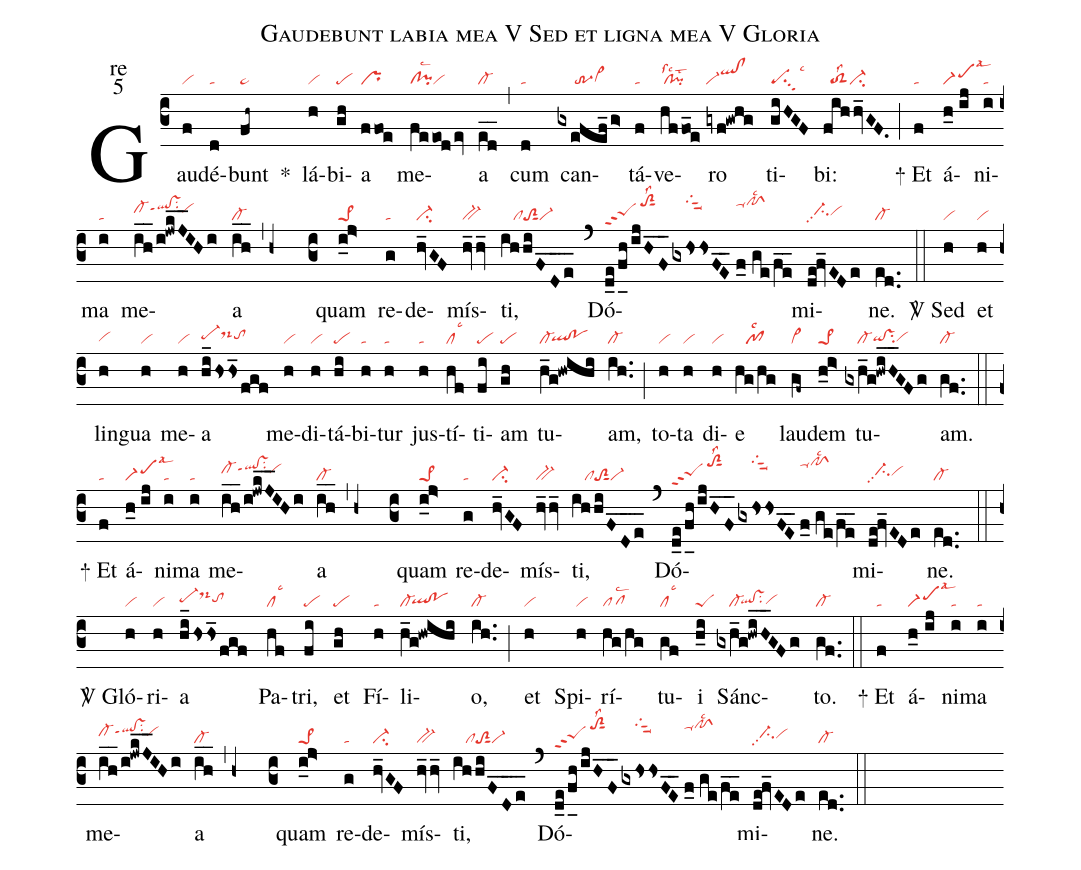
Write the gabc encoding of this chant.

name:Gaudebunt labia mea V Sed et ligna mea V Gloria;
office-part:re;
mode:5;
nabc-lines:1;
%%
(c3) Gau(f|vi)dé(d|ta)bunt(fh~|ta>) <sp>*</sp>() lá(h|vi)bi(gh|pe)a(ffoe|pr) me(feeod/ev|cl!pilsc2vi)a(ed__|cl-) (,) cum(d|ta) can(gxefef_/g>|/////tr-3vi>hg)tá(f|ta)ve(hffo_e|cl!pilssc2lst2)ro(gyf!gwhg|vi-qlhj!clhj) ti(giHGF|pesu3lsc3)bi:(fihhv_GF.|//toS2lss2ci-) (;)
<sp>+</sp> Et(f|ta) á(h_0//ij|scM1lsal3)ni(i|ta)ma(i|ta) me(ih__/i!jwkJ__IHi|cl-hiqlhj!vshjppt1su2vihi)a(ih__,h+|cl-) (c3) quam(i_j>|pe>1) re(g|ta)de(hv_GF|ci-)mís(hv_hv_|bv-)ti,(ihhiFD__e_|////cltoS2sut1vi-) (`) Dó(d_e/f_h/ijHF__|peShhppt2/toS2hlsut1lss2|gxhshsFE__|////tgShmsuu1|//f_0//ge/fe__|ta-hlpfShllsc2)mi(de!fv_EDe|//ci-hhpp2vihh)ne.(ed..|cl-) (::)

<sp>V/</sp> Sed(h|vi) et(h|vi) lin(h|vihg)gua(h|vi) me(h|vi)a(hi_/hshs_fgf|pe-hhds-hitohh) me(h|vi)di(h|vi)tá(hi|pe)bi(h|ta)tur(h|ta) jus(h|ta)tí(hf|cllsc3)ti(fi|pe)am(gh|pe) tu(h_g!hwihi|cl-`qlhg!pohg)am,(ih..|cl-) (;) to(h|vi)ta(h|vi) di(h|vi)e(hg/hg|///pf1lsc2) lau(gf~|vi>)dem(h_i>|pe>1) tu(gxh_g!hwiH__GFg|////cl-qihg!vshgsu2vihg)am.(gf..|cl-) (::)
<sp>+</sp> Et(f|ta) á(h_0//ij|scM1lsal3)ni(i|ta)ma(i|ta) me(ih__/i!jwkJ__IHi|cl-hiqlhj!vshjppt1su2vihi)a(ih__,h+|cl-) (c3) quam(i_j>|pe>1) re(g|ta)de(hv_GF|ci-)mís(hv_hv_|bv-)ti,(ihhiFD__e_|////cltoS2sut1vi-) (`) Dó(d_e/f_h/ijHF__|peShhppt2/toS2hlsut1lss2|gxhshsFE__|////tgShmsuu1|//f_0//ge/fe__|ta-hlpfShllsc2)mi(de!fv_EDe|//ci-hhpp2vihh)ne.(ed..|cl-) (::)

<sp>V/</sp> Gló(h|vi)ri(h|vi)a(hi_/hshs_/fgf|pe-hhds-hjtohh) Pa(hf|cllsc3)tri,(fi|pe) et(gh|pe) Fí(h|ta)li(h_g!hwihi|cl-`qlhg!pohg)o,(ih..|cl-) (;) et(h|vi) Spi(h|vi)rí(hg/hg|pflsc2)tu(gf|cllsc3)i(h_i|peS) Sánc(gxh_g!hwiH__GFg|////cl-`qlhg!vshgsu2vihg)to.(gf..|cl-) (::)
<sp>+</sp> Et(f|ta) á(h_0//ij|scM1lsal3)ni(i|ta)ma(i|ta) me(ih__/i!jwkJ__IHi|cl-hiqlhj!vshjppt1su2vihi)a(ih__,h+|cl-) (c3) quam(i_j>|pe>1) re(g|ta)de(hv_GF|ci-)mís(hv_hv_|bv-)ti,(ihhiFD__e_|////cltoS2sut1vi-) (`) Dó(d_e/f_h/ijHF__|peShhppt2/toS2hlsut1lss2|gxhshsFE__|////tgShmsuu1|//f_0//ge/fe__|ta-hlpfShllsc2)mi(de!fv_EDe|//ci-hhpp2vihh)ne.(ed..|cl-) (::)
